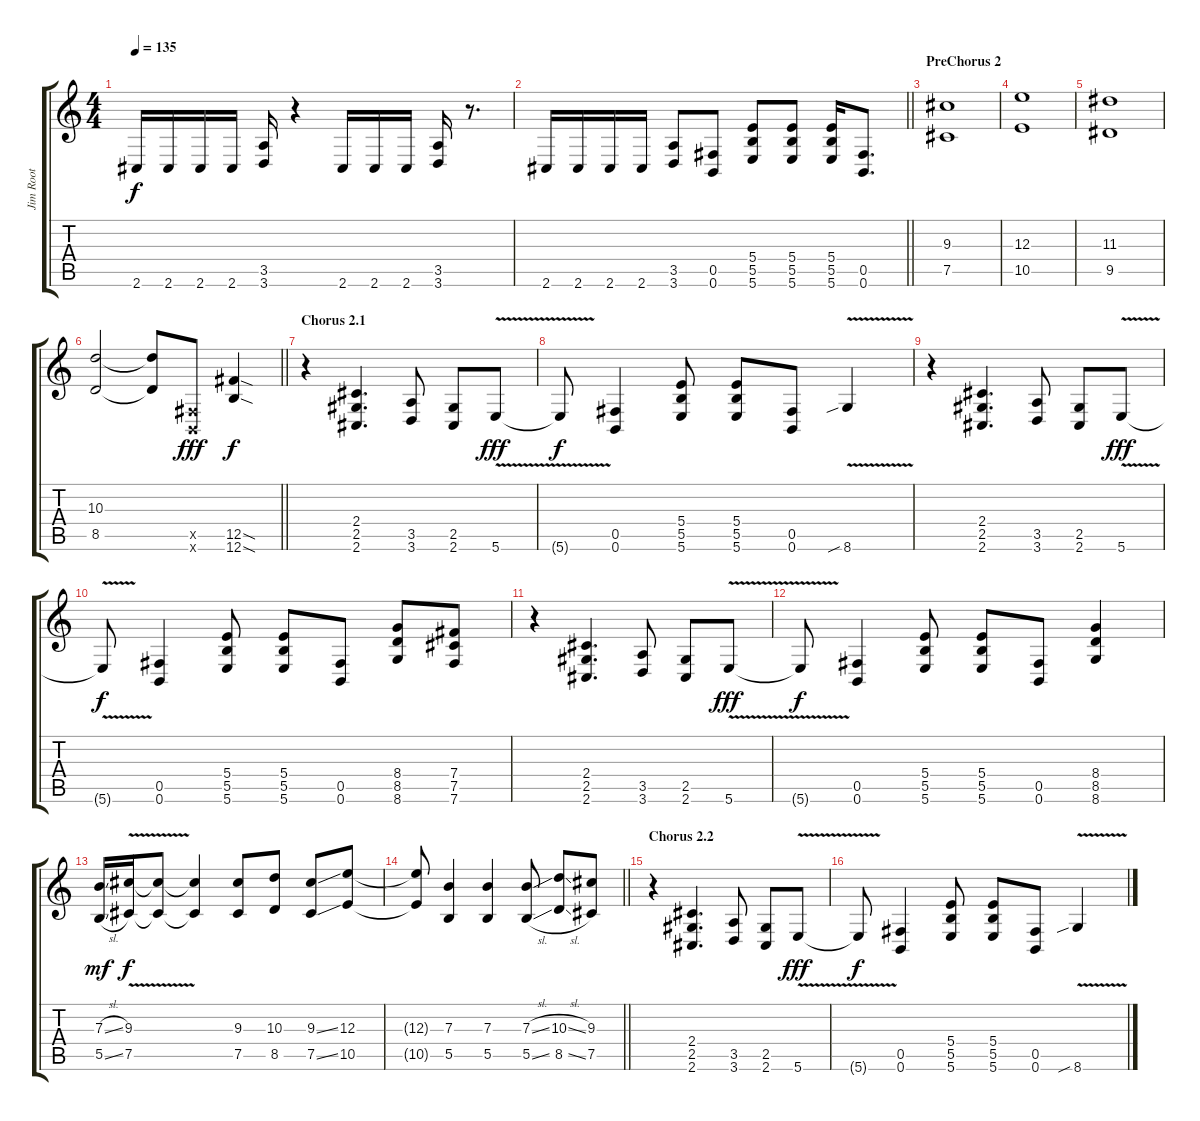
\track ("Jim Root" "Jim Root") {instrument distortionguitar}
\staff {score tabs}
\tuning (Db4 Ab3 E3 B2 Gb2 B1) {hide}
\ts (4 4)
\tempo 135
\clef g2
\ks c
2.6.16{dy f} 2.6.16 2.6.16 2.6.16 (3.5 3.6).16 r.4 2.6.16 2.6.16 2.6.16 (3.5 3.6).16 r.8{d} |
\barLineRight lightlight
2.6.16 2.6.16 2.6.16 2.6.16 (3.5 3.6).8 (0.5 0.6).8 (5.4 5.5 5.6).8 (5.4 5.5 5.6).8 (5.4 5.5 5.6).16 (0.5 0.6).8{d} |
\section ("" "PreChorus 2")
(9.3 7.5).1 |
(12.3 10.5).1 |
(11.3 9.5).1 |
\barLineRight lightlight
(10.3 8.5).2 (10.3{t} 8.5{t}).8 (0.5{x} 0.6{x}).8{dy fff} (12.5{sod} 12.6{sod}).4{dy f} |
\section ("" "Chorus 2.1")
r.4 (2.4 2.5 2.6).4{d} (3.5 3.6).8 (2.5 2.6).8 5.6{v}.8{dy fff} |
5.6{t}.8{dy f} (0.5 0.6).4 (5.4 5.5 5.6).8 (5.4 5.5 5.6).8 (0.5 0.6).8 8.6{v sib}.4 |
r.4 (2.4 2.5 2.6).4{d} (3.5 3.6).8 (2.5 2.6).8 5.6{v}.8{dy fff} |
5.6{t}.8{dy f} (0.5 0.6).4 (5.4 5.5 5.6).8 (5.4 5.5 5.6).8 (0.5 0.6).8 (8.4 8.5 8.6).8 (7.4 7.5 7.6).8 |
r.4 (2.4 2.5 2.6).4{d} (3.5 3.6).8 (2.5 2.6).8 5.6{v}.8{dy fff} |
5.6{t}.8{dy f} (0.5 0.6).4 (5.4 5.5 5.6).8 (5.4 5.5 5.6).8 (0.5 0.6).8 (8.4 8.5 8.6).4 |
(7.3{sl} 5.5{sl}).16{dy mf} (9.3{v} 7.5{v}).16{dy f} (9.3{t} 7.5{t}).8 (9.3{t} 7.5{t}).4 (9.3 7.5).8 (10.3 8.5).8 (9.3{ss} 7.5{ss}).8 (12.3 10.5).8 |
\barLineRight lightlight
(12.3{t} 10.5{t}).8 (7.3 5.5).4 (7.3 5.5).4 (7.3{sl} 5.5{sl}).8 (10.3{sl} 8.5{sl}).8 (9.3 7.5).8 |
\section ("" "Chorus 2.2")
r.4 (2.4 2.5 2.6).4{d} (3.5 3.6).8 (2.5 2.6).8 5.6{v}.8{dy fff} |
5.6{t}.8{dy f} (0.5 0.6).4 (5.4 5.5 5.6).8 (5.4 5.5 5.6).8 (0.5 0.6).8 8.6{v sib}.4
